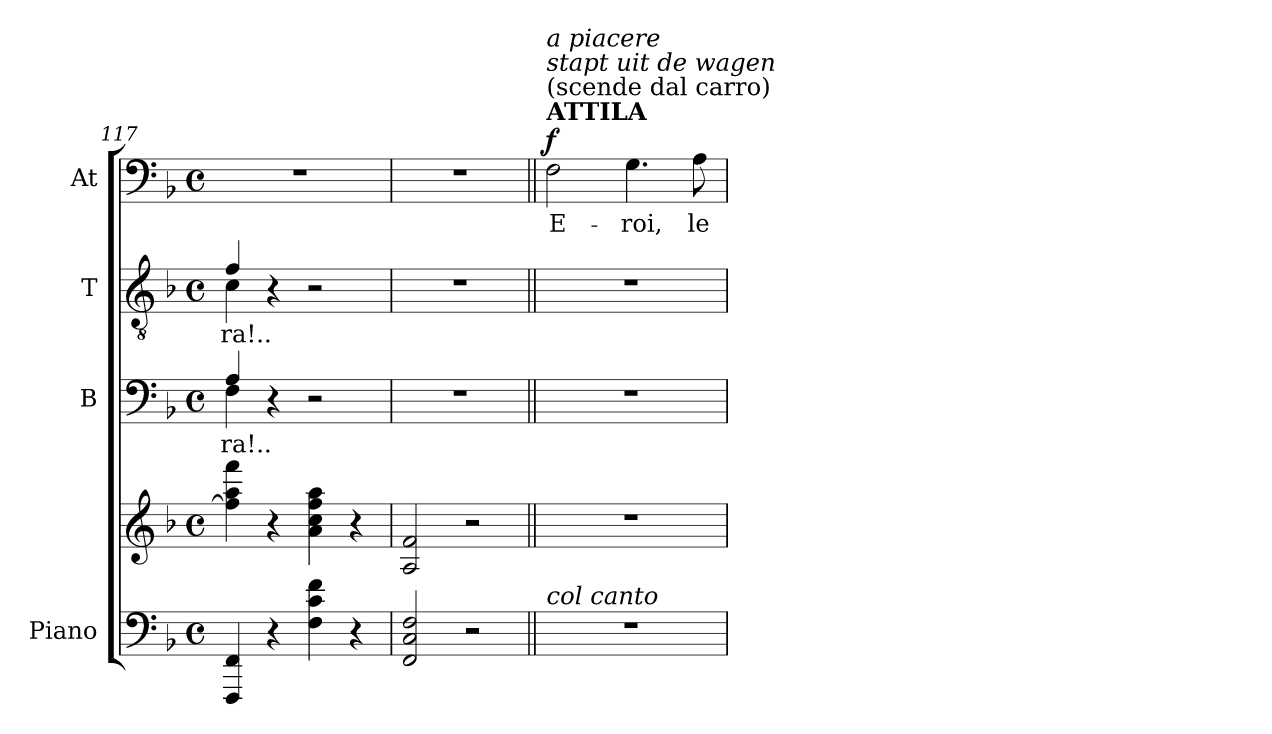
**kern	**kern	**kern	**text	**kern	**text	**kern	**text	**dynam
*part4	*part4	*part3	*part3	*part2	*part2	*part1	*part1	*part1
*staff5	*staff4	*staff3	*staff3	*staff2	*staff2	*staff1	*staff1	*staff1
*I"Piano	*	*I"B	*	*I"T	*	*I"At	*	*
*I'Pno	*	*I'B	*	*I'T	*	*I'At	*	*
*clefF4	*clefG2	*clefF4	*	*clefGv2	*	*clefF4	*	*
*k[b-]	*k[b-]	*k[b-]	*	*k[b-]	*	*k[b-]	*	*
*M4/4	*M4/4	*M4/4	*	*M4/4	*	*M4/4	*	*
*met(c)	*met(c)	*met(c)	*	*met(c)	*	*met(c)	*	*
=117	=117	=117	=117	=117	=117	=117	=117	=117
*	*	*^	*	*	*	*	*	*
!	!	!	!	!LO:LY:b	!	!LO:LY:b	!	!	!
*	*	*	*	*	*^	*	*	*	*
4FFF/ 4FF/	4ff\] 4aa\ 4fff\	4A!/	4F\	-ra!..	4f/	4c!\	-ra!..	1r	.	.
4r	4r	4r	2.ryy	.	4r	2.ryy	.	.	.	.
4F\ 4c\ 4f\	4a\ 4cc\ 4ff\ 4aa\	2r	.	.	2r	.	.	.	.	.
4r	4r	.	.	.	.	.	.	.	.	.
*	*	*v	*v	*	*	*	*	*	*	*
*	*	*	*	*v	*v	*	*	*	*
=118	=118	=118	=118	=118	=118	=118	=118	=118
2FF/ 2C/ 2F/	2A/ 2f/	1r	.	1r	.	1r	.	.
2r	2r	.	.	.	.	.	.	.
=119||	=119||	=119||	=119||	=119||	=119||	=119||	=119||	=119||
!!LO:REH:place=s1:a:B:fs=14:t=6
!	!	!	!	!	!	!LO:TX:a:B:t=ATTILA	!	!
!	!	!	!	!	!	!LO:TX:a:t=(scende dal carro)	!	!
!	!	!	!	!	!	!LO:TX:a:i:t=stapt uit de wagen	!	!
!	!	!	!	!	!	!LO:TX:a:i:t=a piacere	!	!
!LO:TX:a:i:t=col canto	!	!	!	!	!	!	!	!
!	!	!	!	!	!	!	!LO:LY:b	!LO:DY:a
1r	1r	1r	.	1r	.	2F\	E-	f
!	!	!	!	!	!	!	!LO:LY:b	!
.	.	.	.	.	.	4.G\	-roi,	.
!	!	!	!	!	!	!	!LO:LY:b	!
.	.	.	.	.	.	8A\	le-	.
=	=	=	=	=	=	=	=	=
*-	*-	*-	*-	*-	*-	*-	*-	*-
